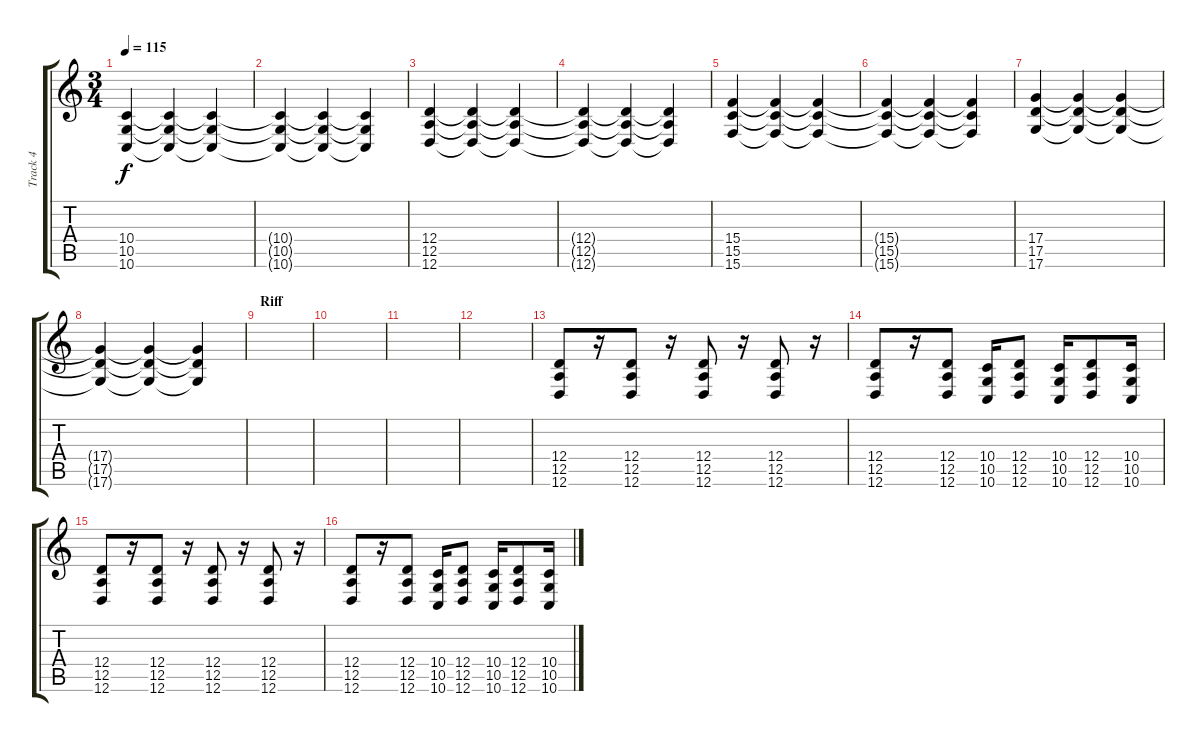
\track ("Track 4" "Track 4") {instrument drawbarorgan}
\staff {score tabs}
\tuning (E4 B3 G3 D3 A2 D2) {hide}
\ts (3 4)
\tempo 115
\clef g2
\ks c
(10.4 10.5 10.6).4{dy f} (10.4{t} 10.5{t} 10.6{t}).4 (10.4{t} 10.5{t} 10.6{t}).4 |
(10.4{t} 10.5{t} 10.6{t}).4 (10.4{t} 10.5{t} 10.6{t}).4 (10.4{t} 10.5{t} 10.6{t}).4 |
(12.4 12.5 12.6).4 (12.4{t} 12.5{t} 12.6{t}).4 (12.4{t} 12.5{t} 12.6{t}).4 |
(12.4{t} 12.5{t} 12.6{t}).4 (12.4{t} 12.5{t} 12.6{t}).4 (12.4{t} 12.5{t} 12.6{t}).4 |
(15.4 15.5 15.6).4 (15.4{t} 15.5{t} 15.6{t}).4 (15.4{t} 15.5{t} 15.6{t}).4 |
(15.4{t} 15.5{t} 15.6{t}).4 (15.4{t} 15.5{t} 15.6{t}).4 (15.4{t} 15.5{t} 15.6{t}).4 |
(17.4 17.5 17.6).4 (17.4{t} 17.5{t} 17.6{t}).4 (17.4{t} 17.5{t} 17.6{t}).4 |
(17.4{t} 17.5{t} 17.6{t}).4 (17.4{t} 17.5{t} 17.6{t}).4 (17.4{t} 17.5{t} 17.6{t}).4 |
\section ("" "Riff")
|
|
|
|
(12.4 12.5 12.6).8 r.16 (12.4 12.5 12.6).8 r.16 (12.4 12.5 12.6).8 r.16 (12.4 12.5 12.6).8 r.16 |
(12.4 12.5 12.6).8 r.16 (12.4 12.5 12.6).8 (10.4 10.5 10.6).16 (12.4 12.5 12.6).8 (10.4 10.5 10.6).16 (12.4 12.5 12.6).8 (10.4 10.5 10.6).16 |
(12.4 12.5 12.6).8 r.16 (12.4 12.5 12.6).8 r.16 (12.4 12.5 12.6).8 r.16 (12.4 12.5 12.6).8 r.16 |
(12.4 12.5 12.6).8 r.16 (12.4 12.5 12.6).8 (10.4 10.5 10.6).16 (12.4 12.5 12.6).8 (10.4 10.5 10.6).16 (12.4 12.5 12.6).8 (10.4 10.5 10.6).16
